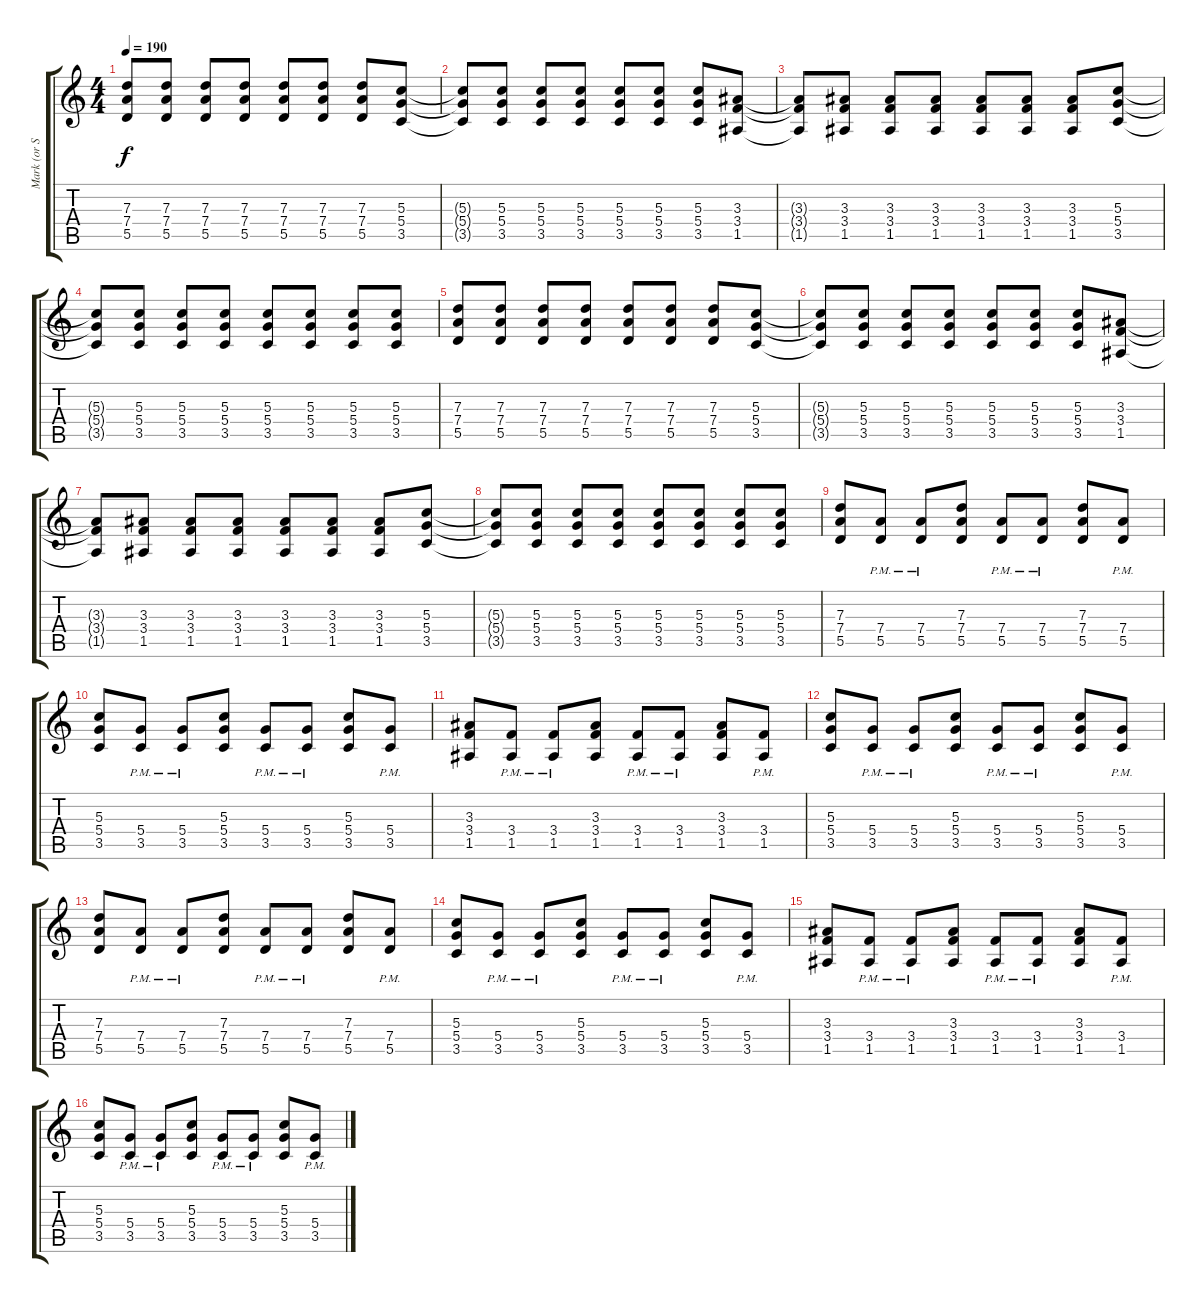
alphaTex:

\track ("Mark (or Scott Studio Guitar)" "Mark (or S") {instrument distortionguitar}
\staff {score tabs}
\tuning (E4 B3 G3 D3 A2 E2) {hide}
\ts (4 4)
\tempo 190
\clef g2
\ks c
(7.3 7.4 5.5).8{dy f} (7.3 7.4 5.5).8 (7.3 7.4 5.5).8 (7.3 7.4 5.5).8 (7.3 7.4 5.5).8 (7.3 7.4 5.5).8 (7.3 7.4 5.5).8 (5.3 5.4 3.5).8 |
(5.3{t} 5.4{t} 3.5{t}).8 (5.3 5.4 3.5).8 (5.3 5.4 3.5).8 (5.3 5.4 3.5).8 (5.3 5.4 3.5).8 (5.3 5.4 3.5).8 (5.3 5.4 3.5).8 (3.3 3.4 1.5).8 |
(3.3{t} 3.4{t} 1.5{t}).8 (3.3 3.4 1.5).8 (3.3 3.4 1.5).8 (3.3 3.4 1.5).8 (3.3 3.4 1.5).8 (3.3 3.4 1.5).8 (3.3 3.4 1.5).8 (5.3 5.4 3.5).8 |
(5.3{t} 5.4{t} 3.5{t}).8 (5.3 5.4 3.5).8 (5.3 5.4 3.5).8 (5.3 5.4 3.5).8 (5.3 5.4 3.5).8 (5.3 5.4 3.5).8 (5.3 5.4 3.5).8 (5.3 5.4 3.5).8 |
(7.3 7.4 5.5).8 (7.3 7.4 5.5).8 (7.3 7.4 5.5).8 (7.3 7.4 5.5).8 (7.3 7.4 5.5).8 (7.3 7.4 5.5).8 (7.3 7.4 5.5).8 (5.3 5.4 3.5).8 |
(5.3{t} 5.4{t} 3.5{t}).8 (5.3 5.4 3.5).8 (5.3 5.4 3.5).8 (5.3 5.4 3.5).8 (5.3 5.4 3.5).8 (5.3 5.4 3.5).8 (5.3 5.4 3.5).8 (3.3 3.4 1.5).8 |
(3.3{t} 3.4{t} 1.5{t}).8 (3.3 3.4 1.5).8 (3.3 3.4 1.5).8 (3.3 3.4 1.5).8 (3.3 3.4 1.5).8 (3.3 3.4 1.5).8 (3.3 3.4 1.5).8 (5.3 5.4 3.5).8 |
(5.3{t} 5.4{t} 3.5{t}).8 (5.3 5.4 3.5).8 (5.3 5.4 3.5).8 (5.3 5.4 3.5).8 (5.3 5.4 3.5).8 (5.3 5.4 3.5).8 (5.3 5.4 3.5).8 (5.3 5.4 3.5).8 |
(7.3 7.4 5.5).8 (7.4{pm} 5.5{pm}).8 (7.4{pm} 5.5{pm}).8 (7.3 7.4 5.5).8 (7.4{pm} 5.5{pm}).8 (7.4{pm} 5.5{pm}).8 (7.3 7.4 5.5).8 (7.4{pm} 5.5{pm}).8 |
(5.3 5.4 3.5).8 (5.4{pm} 3.5{pm}).8 (5.4{pm} 3.5{pm}).8 (5.3 5.4 3.5).8 (5.4{pm} 3.5{pm}).8 (5.4{pm} 3.5{pm}).8 (5.3 5.4 3.5).8 (5.4{pm} 3.5{pm}).8 |
(3.3 3.4 1.5).8 (3.4{pm} 1.5{pm}).8 (3.4{pm} 1.5{pm}).8 (3.3 3.4 1.5).8 (3.4{pm} 1.5{pm}).8 (3.4{pm} 1.5{pm}).8 (3.3 3.4 1.5).8 (3.4{pm} 1.5{pm}).8 |
(5.3 5.4 3.5).8 (5.4{pm} 3.5{pm}).8 (5.4{pm} 3.5{pm}).8 (5.3 5.4 3.5).8 (5.4{pm} 3.5{pm}).8 (5.4{pm} 3.5{pm}).8 (5.3 5.4 3.5).8 (5.4{pm} 3.5{pm}).8 |
(7.3 7.4 5.5).8 (7.4{pm} 5.5{pm}).8 (7.4{pm} 5.5{pm}).8 (7.3 7.4 5.5).8 (7.4{pm} 5.5{pm}).8 (7.4{pm} 5.5{pm}).8 (7.3 7.4 5.5).8 (7.4{pm} 5.5{pm}).8 |
(5.3 5.4 3.5).8 (5.4{pm} 3.5{pm}).8 (5.4{pm} 3.5{pm}).8 (5.3 5.4 3.5).8 (5.4{pm} 3.5{pm}).8 (5.4{pm} 3.5{pm}).8 (5.3 5.4 3.5).8 (5.4{pm} 3.5{pm}).8 |
(3.3 3.4 1.5).8 (3.4{pm} 1.5{pm}).8 (3.4{pm} 1.5{pm}).8 (3.3 3.4 1.5).8 (3.4{pm} 1.5{pm}).8 (3.4{pm} 1.5{pm}).8 (3.3 3.4 1.5).8 (3.4{pm} 1.5{pm}).8 |
(5.3 5.4 3.5).8 (5.4{pm} 3.5{pm}).8 (5.4{pm} 3.5{pm}).8 (5.3 5.4 3.5).8 (5.4{pm} 3.5{pm}).8 (5.4{pm} 3.5{pm}).8 (5.3 5.4 3.5).8 (5.4{pm} 3.5{pm}).8
